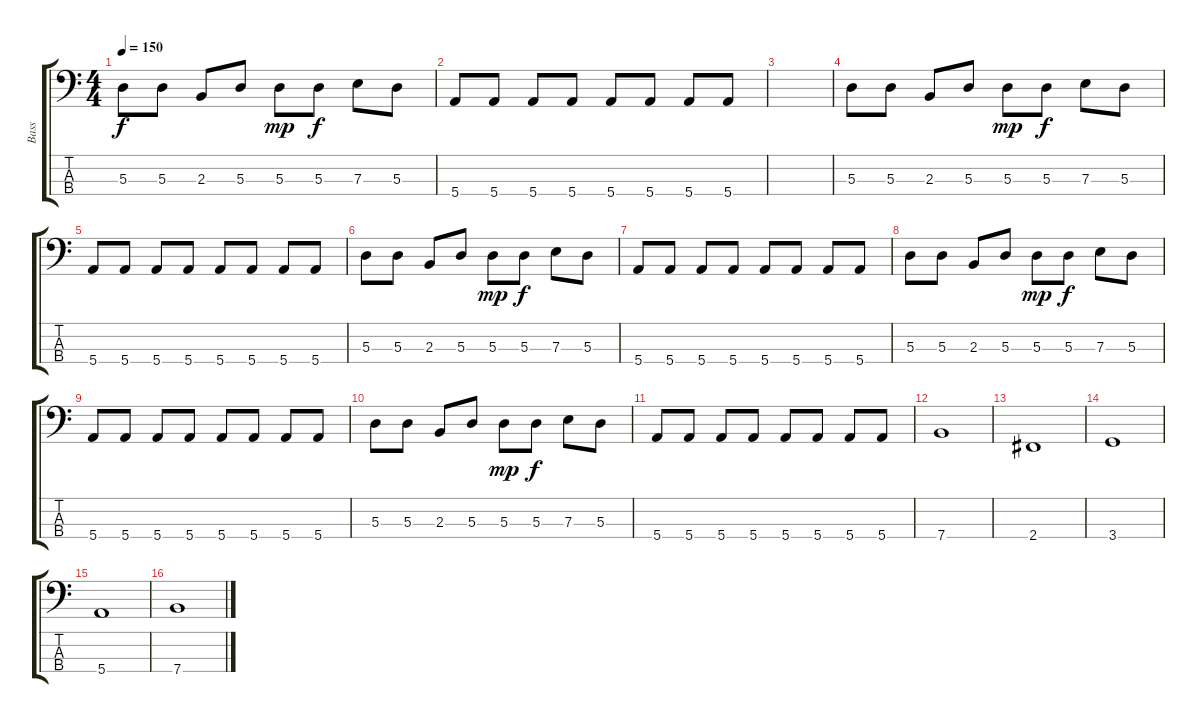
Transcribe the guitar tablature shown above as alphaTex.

\track ("Bass" "Bass") {instrument electricbasspick}
\staff {score tabs}
\tuning (G2 D2 A1 E1) {hide}
\ts (4 4)
\tempo 150
\clef f4
\ks c
5.3.8{dy f} 5.3.8 2.3.8 5.3.8 5.3.8{dy mp} 5.3.8{dy f} 7.3.8 5.3.8 |
5.4.8 5.4.8 5.4.8 5.4.8 5.4.8 5.4.8 5.4.8 5.4.8 |
|
5.3.8 5.3.8 2.3.8 5.3.8 5.3.8{dy mp} 5.3.8{dy f} 7.3.8 5.3.8 |
5.4.8 5.4.8 5.4.8 5.4.8 5.4.8 5.4.8 5.4.8 5.4.8 |
5.3.8 5.3.8 2.3.8 5.3.8 5.3.8{dy mp} 5.3.8{dy f} 7.3.8 5.3.8 |
5.4.8 5.4.8 5.4.8 5.4.8 5.4.8 5.4.8 5.4.8 5.4.8 |
5.3.8 5.3.8 2.3.8 5.3.8 5.3.8{dy mp} 5.3.8{dy f} 7.3.8 5.3.8 |
5.4.8 5.4.8 5.4.8 5.4.8 5.4.8 5.4.8 5.4.8 5.4.8 |
5.3.8 5.3.8 2.3.8 5.3.8 5.3.8{dy mp} 5.3.8{dy f} 7.3.8 5.3.8 |
5.4.8 5.4.8 5.4.8 5.4.8 5.4.8 5.4.8 5.4.8 5.4.8 |
7.4.1 |
2.4.1 |
3.4.1 |
5.4.1 |
7.4.1
